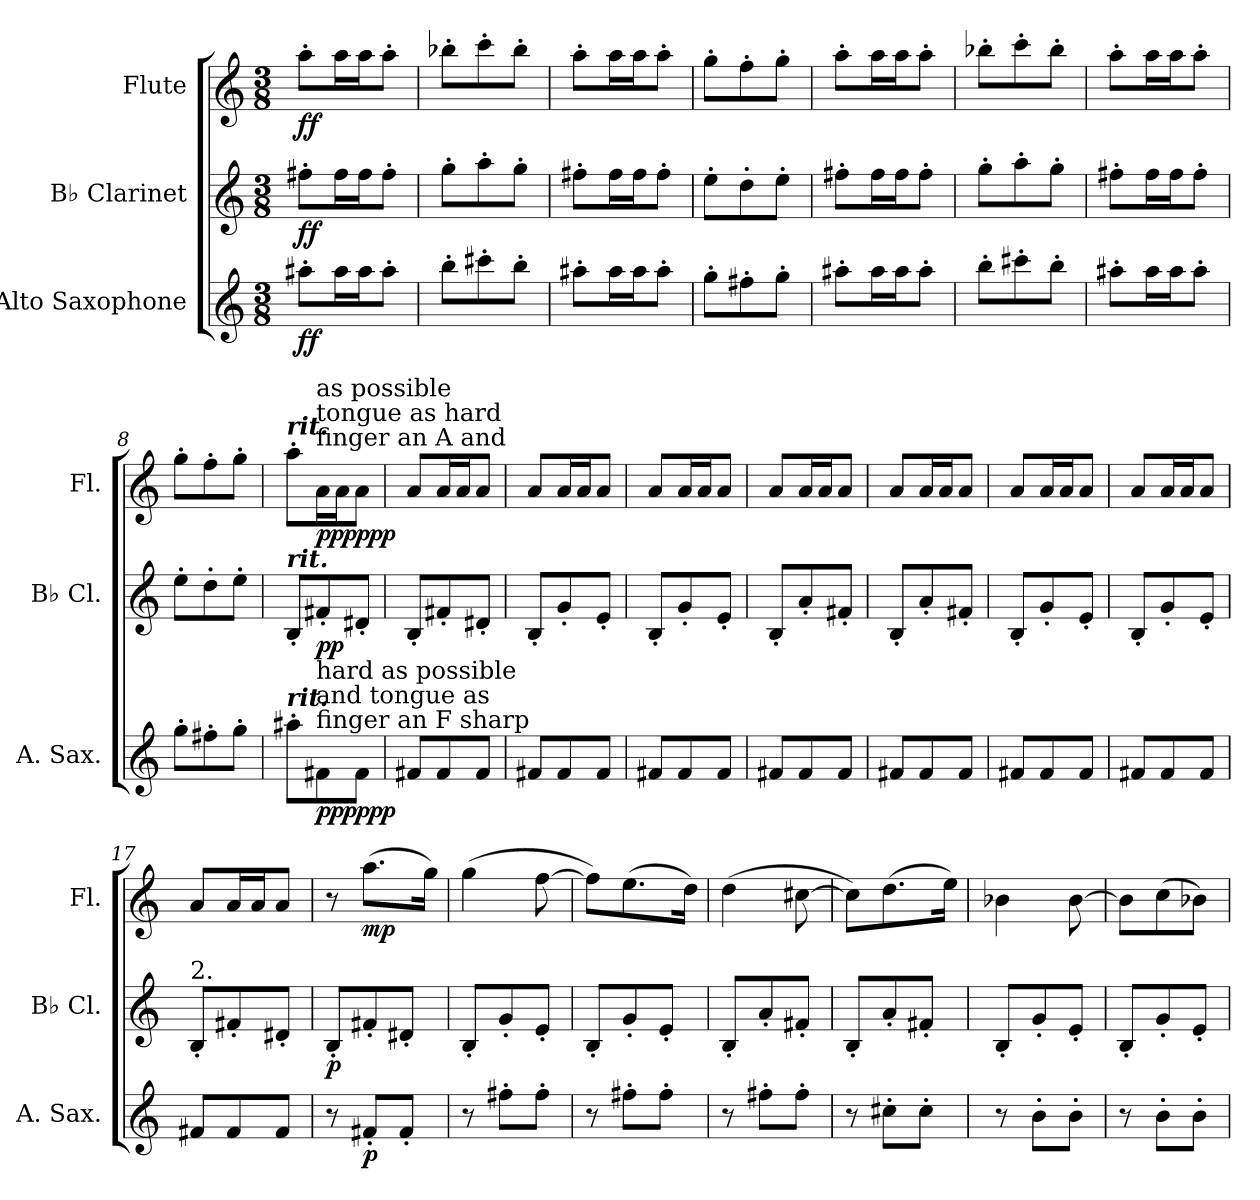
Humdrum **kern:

**kern	**dynam	**kern	**dynam	**kern	**dynam
*part3	*part3	*part2	*part2	*part1	*part1
*staff3	*staff3	*staff2	*staff2	*staff1	*staff1
*I"Alto Saxophone	*	*I"B♭ Clarinet	*	*I"Flute	*
*I'A. Sax.	*	*I'B♭ Cl.	*	*I'Fl.	*
*clefG2	*	*clefG2	*	*clefG2	*
*ITrd5c9	*	*ITrd1c2	*	*	*
*k[b-e-a-]	*	*k[b-e-]	*	*k[]	*
*M3/8	*	*M3/8	*	*M3/8	*
*MM105	*	*MM105	*	*MM105	*
=1	=1	=1	=1	=1	=1
!	!LO:DY:b	!	!LO:DY:b	!	!LO:DY:b
8cc#X'\L	ff	8een'\L	ff	8aa'\L	ff
16cc#\L	.	16ee\L	.	16aa\L	.
16cc#\J	.	16ee\J	.	16aa\J	.
8cc#'\J	.	8ee'\J	.	8aa'\J	.
=2	=2	=2	=2	=2	=2
8dd'\L	.	8ff'\L	.	8bb-X'\L	.
8een'\	.	8gg'\	.	8ccc'\	.
8dd'\J	.	8ff'\J	.	8bb-'\J	.
=3	=3	=3	=3	=3	=3
8cc#X'\L	.	8een'\L	.	8aa'\L	.
16cc#\L	.	16ee\L	.	16aa\L	.
16cc#\J	.	16ee\J	.	16aa\J	.
8cc#'\J	.	8ee'\J	.	8aa'\J	.
=4	=4	=4	=4	=4	=4
8b-'\L	.	8dd'\L	.	8gg'\L	.
8an'\	.	8cc'\	.	8ff'\	.
8b-'\J	.	8dd'\J	.	8gg'\J	.
=5	=5	=5	=5	=5	=5
8cc#X'\L	.	8een'\L	.	8aa'\L	.
16cc#\L	.	16ee\L	.	16aa\L	.
16cc#\J	.	16ee\J	.	16aa\J	.
8cc#'\J	.	8ee'\J	.	8aa'\J	.
=6	=6	=6	=6	=6	=6
8dd'\L	.	8ff'\L	.	8bb-X'\L	.
8een'\	.	8gg'\	.	8ccc'\	.
8dd'\J	.	8ff'\J	.	8bb-'\J	.
=7	=7	=7	=7	=7	=7
8cc#X'\L	.	8een'\L	.	8aa'\L	.
16cc#\L	.	16ee\L	.	16aa\L	.
16cc#\J	.	16ee\J	.	16aa\J	.
8cc#'\J	.	8ee'\J	.	8aa'\J	.
!!LO:LB:g=z
=8	=8	=8	=8	=8	=8
8b-'\L	.	8dd'\L	.	8gg'\L	.
8an'\	.	8cc'\	.	8ff'\	.
8b-'\J	.	8dd'\J	.	8gg'\J	.
=9	=9	=9	=9	=9	=9
!	!	!	!	!LO:TX:a:Bi:t=rit.	!
!	!	!LO:TX:a:Bi:t=rit.	!	!	!
!LO:TX:a:Bi:t=rit.	!	!	!	!	!
8cc#X'\L	.	8A'/L	.	8aa'\L	.
!	!	!	!	!LO:TX:a:t=finger an A and	!
!	!	!	!	!LO:TX:a:t=tongue as hard	!
!	!	!	!	!LO:TX:a:t=as possible	!
!LO:TX:a:t=finger an F sharp	!	!	!	!	!
!LO:TX:a:t=and tongue as	!	!	!	!	!
!LO:TX:a:t=hard as possible	!	!	!	!	!
!	!LO:DY:b	!	!LO:DY:b	!	!LO:DY:b
8An\	pppppp	8en'/	pp	16a\L	pppppp
.	.	.	.	16a\J	.
8A\J	.	8c#X'/J	.	8a\J	.
=10	=10	=10	=10	=10	=10
8An/L	.	8A'/L	.	8a/L	.
8A/	.	8en'/	.	16a/L	.
.	.	.	.	16a/J	.
8A/J	.	8c#X'/J	.	8a/J	.
=11	=11	=11	=11	=11	=11
8An/L	.	8A'/L	.	8a/L	.
8A/	.	8f'/	.	16a/L	.
.	.	.	.	16a/J	.
8A/J	.	8d'/J	.	8a/J	.
=12	=12	=12	=12	=12	=12
8An/L	.	8A'/L	.	8a/L	.
8A/	.	8f'/	.	16a/L	.
.	.	.	.	16a/J	.
8A/J	.	8d'/J	.	8a/J	.
=13	=13	=13	=13	=13	=13
8An/L	.	8A'/L	.	8a/L	.
8A/	.	8g'/	.	16a/L	.
.	.	.	.	16a/J	.
8A/J	.	8en'/J	.	8a/J	.
=14	=14	=14	=14	=14	=14
8An/L	.	8A'/L	.	8a/L	.
8A/	.	8g'/	.	16a/L	.
.	.	.	.	16a/J	.
8A/J	.	8en'/J	.	8a/J	.
=15	=15	=15	=15	=15	=15
8An/L	.	8A'/L	.	8a/L	.
8A/	.	8f'/	.	16a/L	.
.	.	.	.	16a/J	.
8A/J	.	8d'/J	.	8a/J	.
=16	=16	=16	=16	=16	=16
8An/L	.	8A'/L	.	8a/L	.
8A/	.	8f'/	.	16a/L	.
.	.	.	.	16a/J	.
8A/J	.	8d'/J	.	8a/J	.
!!LO:LB:g=z
=17	=17	=17	=17	=17	=17
!	!	!LO:TX:a:t=2.	!	!	!
8An/L	.	8A'/L	.	8a/L	.
8A/	.	8en'/	.	16a/L	.
.	.	.	.	16a/J	.
8A/J	.	8c#X'/J	.	8a/J	.
=18	=18	=18	=18	=18	=18
!	!	!	!LO:DY:b	!	!
8r	.	8A'/L	p	8r	.
!	!LO:DY:b	!	!	!	!LO:DY:b
8An'/L	p	8en'/	.	(>8.aa\L	mp
8A'/J	.	8c#X'/J	.	.	.
.	.	.	.	16gg\Jk)	.
=19	=19	=19	=19	=19	=19
8r	.	8A'/L	.	(>4gg\	.
8an'\L	.	8f'/	.	.	.
8a'\J	.	8d'/J	.	[8ff\	.
=20	=20	=20	=20	=20	=20
8r	.	8A'/L	.	8ff\L])	.
8an'\L	.	8f'/	.	(>8.ee\	.
8a'\J	.	8d'/J	.	.	.
.	.	.	.	16dd\Jk)	.
=21	=21	=21	=21	=21	=21
8r	.	8A'/L	.	(>4dd\	.
8an'\L	.	8g'/	.	.	.
8a'\J	.	8en'/J	.	[8cc#X\	.
=22	=22	=22	=22	=22	=22
8r	.	8A'/L	.	8cc#\L])	.
8en'\L	.	8g'/	.	(>8.dd\	.
8e'\J	.	8en'/J	.	.	.
.	.	.	.	16ee\Jk)	.
=23	=23	=23	=23	=23	=23
8r	.	8A'/L	.	4b-X\	.
8d'\L	.	8f'/	.	.	.
8d'\J	.	8d'/J	.	[8b-\	.
=24	=24	=24	=24	=24	=24
8r	.	8A'/L	.	8b-\L]	.
8d'\L	.	8f'/	.	(>8cc\	.
8d'\J	.	8d'/J	.	8b-X\J)	.
=	=	=	=	=	=
*-	*-	*-	*-	*-	*-
